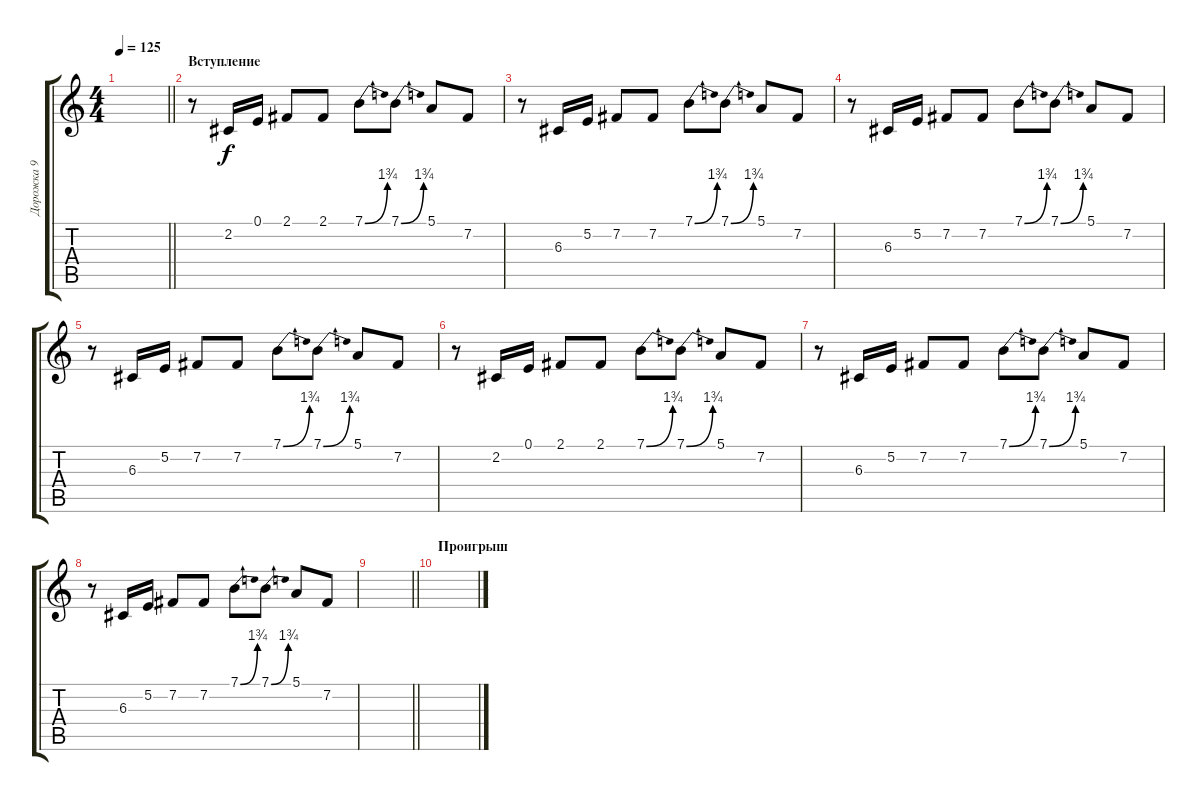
\track ("Дорожка 9" "Дорожка 9") {instrument lead2sawtooth}
\staff {score tabs}
\tuning (E4 B3 G3 D3 A2 E2) {hide}
\ts (4 4)
\tempo 125
\clef g2
\barLineRight lightlight
\ks c
|
\section ("" "Вступление")
r.8 2.2.16 0.1.16 2.1.8 2.1.8 7.1{be (bend 0 0 60 7)}.8 7.1{be (bend 0 0 60 7)}.8 5.1.8 7.2.8 |
r.8 6.3.16 5.2.16 7.2.8 7.2.8 7.1{be (bend 0 0 60 7)}.8 7.1{be (bend 0 0 60 7)}.8 5.1.8 7.2.8 |
r.8 6.3.16 5.2.16 7.2.8 7.2.8 7.1{be (bend 0 0 60 7)}.8 7.1{be (bend 0 0 60 7)}.8 5.1.8 7.2.8 |
r.8 6.3.16 5.2.16 7.2.8 7.2.8 7.1{be (bend 0 0 60 7)}.8 7.1{be (bend 0 0 60 7)}.8 5.1.8 7.2.8 |
r.8 2.2.16 0.1.16 2.1.8 2.1.8 7.1{be (bend 0 0 60 7)}.8 7.1{be (bend 0 0 60 7)}.8 5.1.8 7.2.8 |
r.8 6.3.16 5.2.16 7.2.8 7.2.8 7.1{be (bend 0 0 60 7)}.8 7.1{be (bend 0 0 60 7)}.8 5.1.8 7.2.8 |
r.8 6.3.16 5.2.16 7.2.8 7.2.8 7.1{be (bend 0 0 60 7)}.8 7.1{be (bend 0 0 60 7)}.8 5.1.8 7.2.8 |
\barLineRight lightlight
|
\section ("" "Проигрыш")
